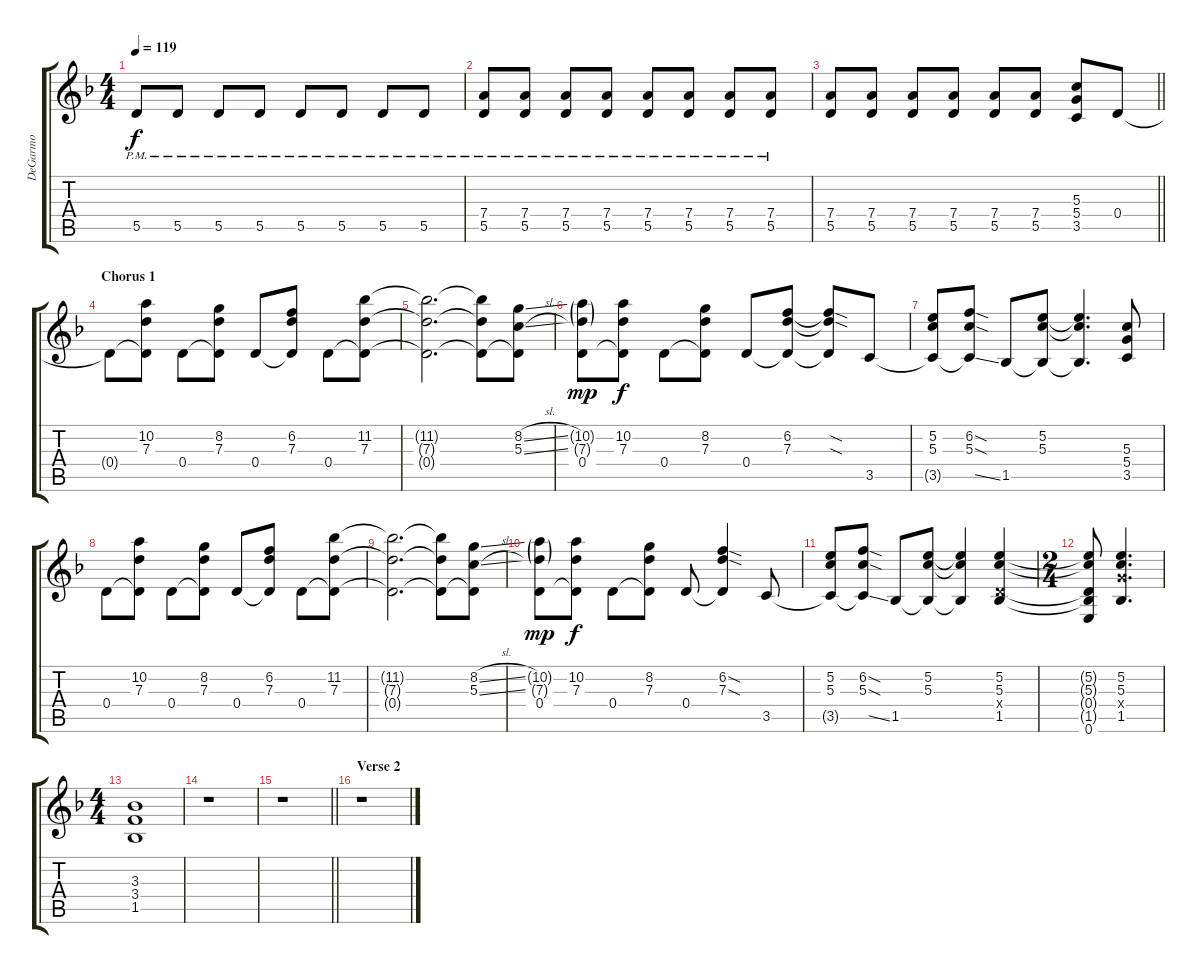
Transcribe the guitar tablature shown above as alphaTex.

\track ("DeGarmo" "DeGarmo") {instrument overdrivenguitar}
\staff {score tabs}
\tuning (E4 B3 G3 D3 A2 E2) {hide}
\ts (4 4)
\tempo 119
\clef g2
\ks dminor
5.5{pm}.8{dy f} 5.5{pm}.8 5.5{pm}.8 5.5{pm}.8 5.5{pm}.8 5.5{pm}.8 5.5{pm}.8 5.5{pm}.8 |
(7.4{pm} 5.5{pm}).8 (7.4{pm} 5.5{pm}).8 (7.4{pm} 5.5{pm}).8 (7.4{pm} 5.5{pm}).8 (7.4{pm} 5.5{pm}).8 (7.4{pm} 5.5{pm}).8 (7.4{pm} 5.5{pm}).8 (7.4{pm} 5.5{pm}).8 |
\barLineRight lightlight
(7.4 5.5).8 (7.4 5.5).8 (7.4 5.5).8 (7.4 5.5).8 (7.4 5.5).8 (7.4 5.5).8 (5.3 5.4 3.5).8 0.4.8 |
\section ("" "Chorus 1")
0.4{t}.8 (10.2 7.3 0.4{t}).8 0.4.8 (8.2 7.3 0.4{t}).8 0.4.8 (6.2 7.3 0.4{t}).8 0.4.8 (11.2 7.3 0.4{t}).8 |
(11.2{t} 7.3{t} 0.4{t}).2{d} (11.2{t} 7.3{t} 0.4{t}).8 (8.2{sl} 5.3{sl} 0.4{t}).8 |
(10.2{g} 7.3{g} 0.4).8{dy mp} (10.2 7.3 0.4{t}).8{dy f} 0.4.8 (8.2 7.3 0.4{t}).8 0.4.8 (6.2 7.3 0.4{t}).8 (6.2{sod t} 7.3{sod t} 0.4{t}).8 3.5.8 |
(5.2 5.3 3.5{t}).8 (6.2{sod} 5.3{sod} 3.5{ss t}).8 1.5.8 (5.2 5.3 1.5{t}).8 (5.2{t} 5.3{t} 1.5{t}).4{d} (5.3 5.4 3.5).8 |
0.4.8 (10.2 7.3 0.4{t}).8 0.4.8 (8.2 7.3 0.4{t}).8 0.4.8 (6.2 7.3 0.4{t}).8 0.4.8 (11.2 7.3 0.4{t}).8 |
(11.2{t} 7.3{t} 0.4{t}).2{d} (11.2{t} 7.3{t} 0.4{t}).8 (8.2{sl} 5.3{sl} 0.4{t}).8 |
(10.2{g} 7.3{g} 0.4).8{dy mp} (10.2 7.3 0.4{t}).8{dy f} 0.4.8 (8.2 7.3 0.4{t}).8 0.4.8 (6.2{sod} 7.3{sod} 0.4{t}).4 3.5.8 |
(5.2 5.3 3.5{t}).8 (6.2{sod} 5.3{sod} 3.5{ss t}).8 1.5.8 (5.2 5.3 1.5{t}).8 (5.2{t} 5.3{t} 1.5{t}).4 (5.2 5.3 0.4{x} 1.5).4 |
\ts (2 4)
(5.2{t} 5.3{t} 0.4{t} 1.5{t} 0.6).8 (5.2 5.3 5.4{x} 1.5).4{d} |
\ts (4 4)
(3.3 3.4 1.5).1 |
r.1 |
\barLineRight lightlight
r.1 |
\section ("" "Verse 2")
r.1
